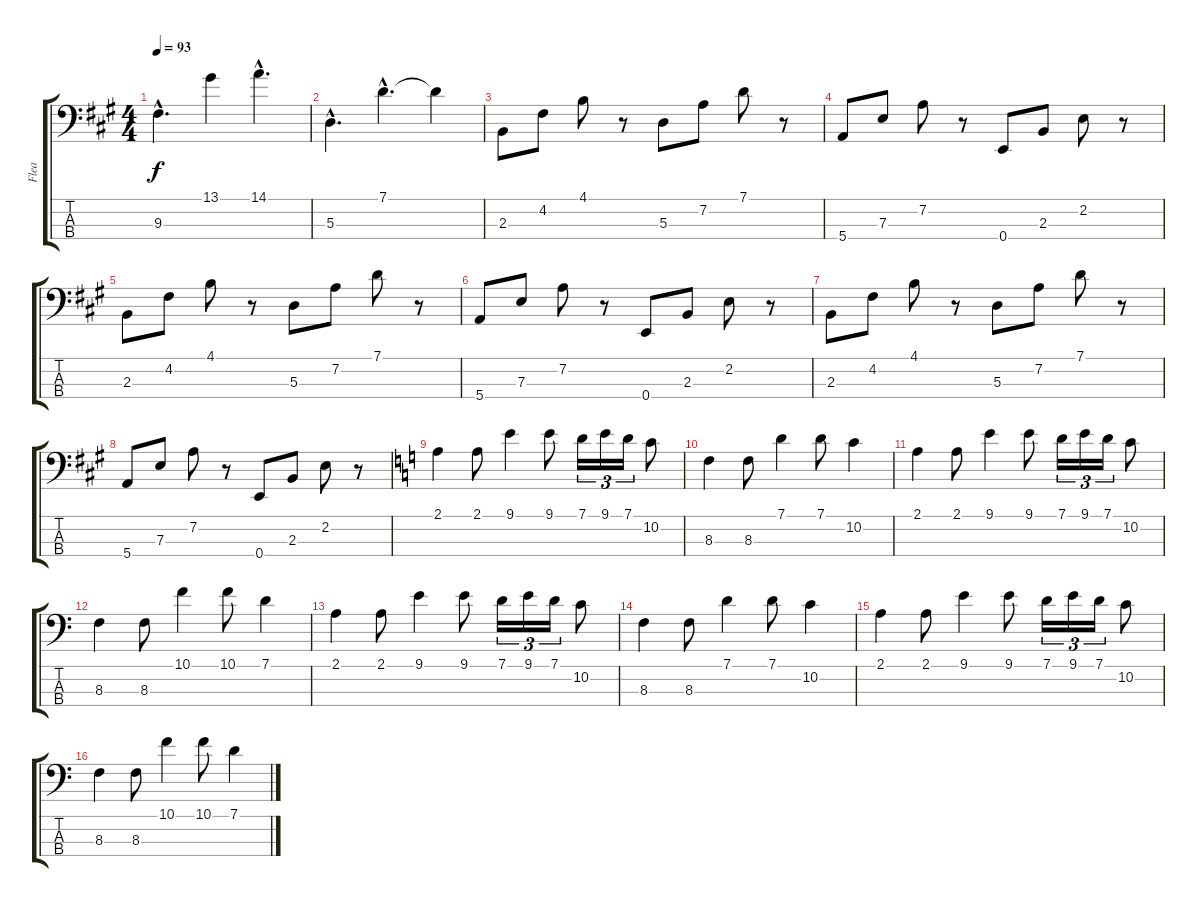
\track ("Flea" "Flea") {instrument electricbassfinger}
\staff {score tabs}
\tuning (G2 D2 A1 E1) {hide}
\ts (4 4)
\tempo 93
\clef f4
\ks a
9.3{hac}.4{d dy f} 13.1.4 14.1{hac}.4{d} |
5.3{hac}.4{d} 7.1{hac}.4{d} 7.1{t}.4 |
2.3.8 4.2.8 4.1.8 r.8 5.3.8 7.2.8 7.1.8 r.8 |
5.4.8 7.3.8 7.2.8 r.8 0.4.8 2.3.8 2.2.8 r.8 |
2.3.8 4.2.8 4.1.8 r.8 5.3.8 7.2.8 7.1.8 r.8 |
5.4.8 7.3.8 7.2.8 r.8 0.4.8 2.3.8 2.2.8 r.8 |
2.3.8 4.2.8 4.1.8 r.8 5.3.8 7.2.8 7.1.8 r.8 |
5.4.8 7.3.8 7.2.8 r.8 0.4.8 2.3.8 2.2.8 r.8 |
\ks c
2.1.4 2.1.8 9.1.4 9.1.8 7.1.16{tu (3 2)} 9.1.16{tu (3 2)} 7.1.16{tu (3 2)} 10.2.8 |
8.3.4 8.3.8 7.1.4 7.1.8 10.2.4 |
2.1.4 2.1.8 9.1.4 9.1.8 7.1.16{tu (3 2)} 9.1.16{tu (3 2)} 7.1.16{tu (3 2)} 10.2.8 |
8.3.4 8.3.8 10.1.4 10.1.8 7.1.4 |
2.1.4 2.1.8 9.1.4 9.1.8 7.1.16{tu (3 2)} 9.1.16{tu (3 2)} 7.1.16{tu (3 2)} 10.2.8 |
8.3.4 8.3.8 7.1.4 7.1.8 10.2.4 |
2.1.4 2.1.8 9.1.4 9.1.8 7.1.16{tu (3 2)} 9.1.16{tu (3 2)} 7.1.16{tu (3 2)} 10.2.8 |
8.3.4 8.3.8 10.1.4 10.1.8 7.1.4
